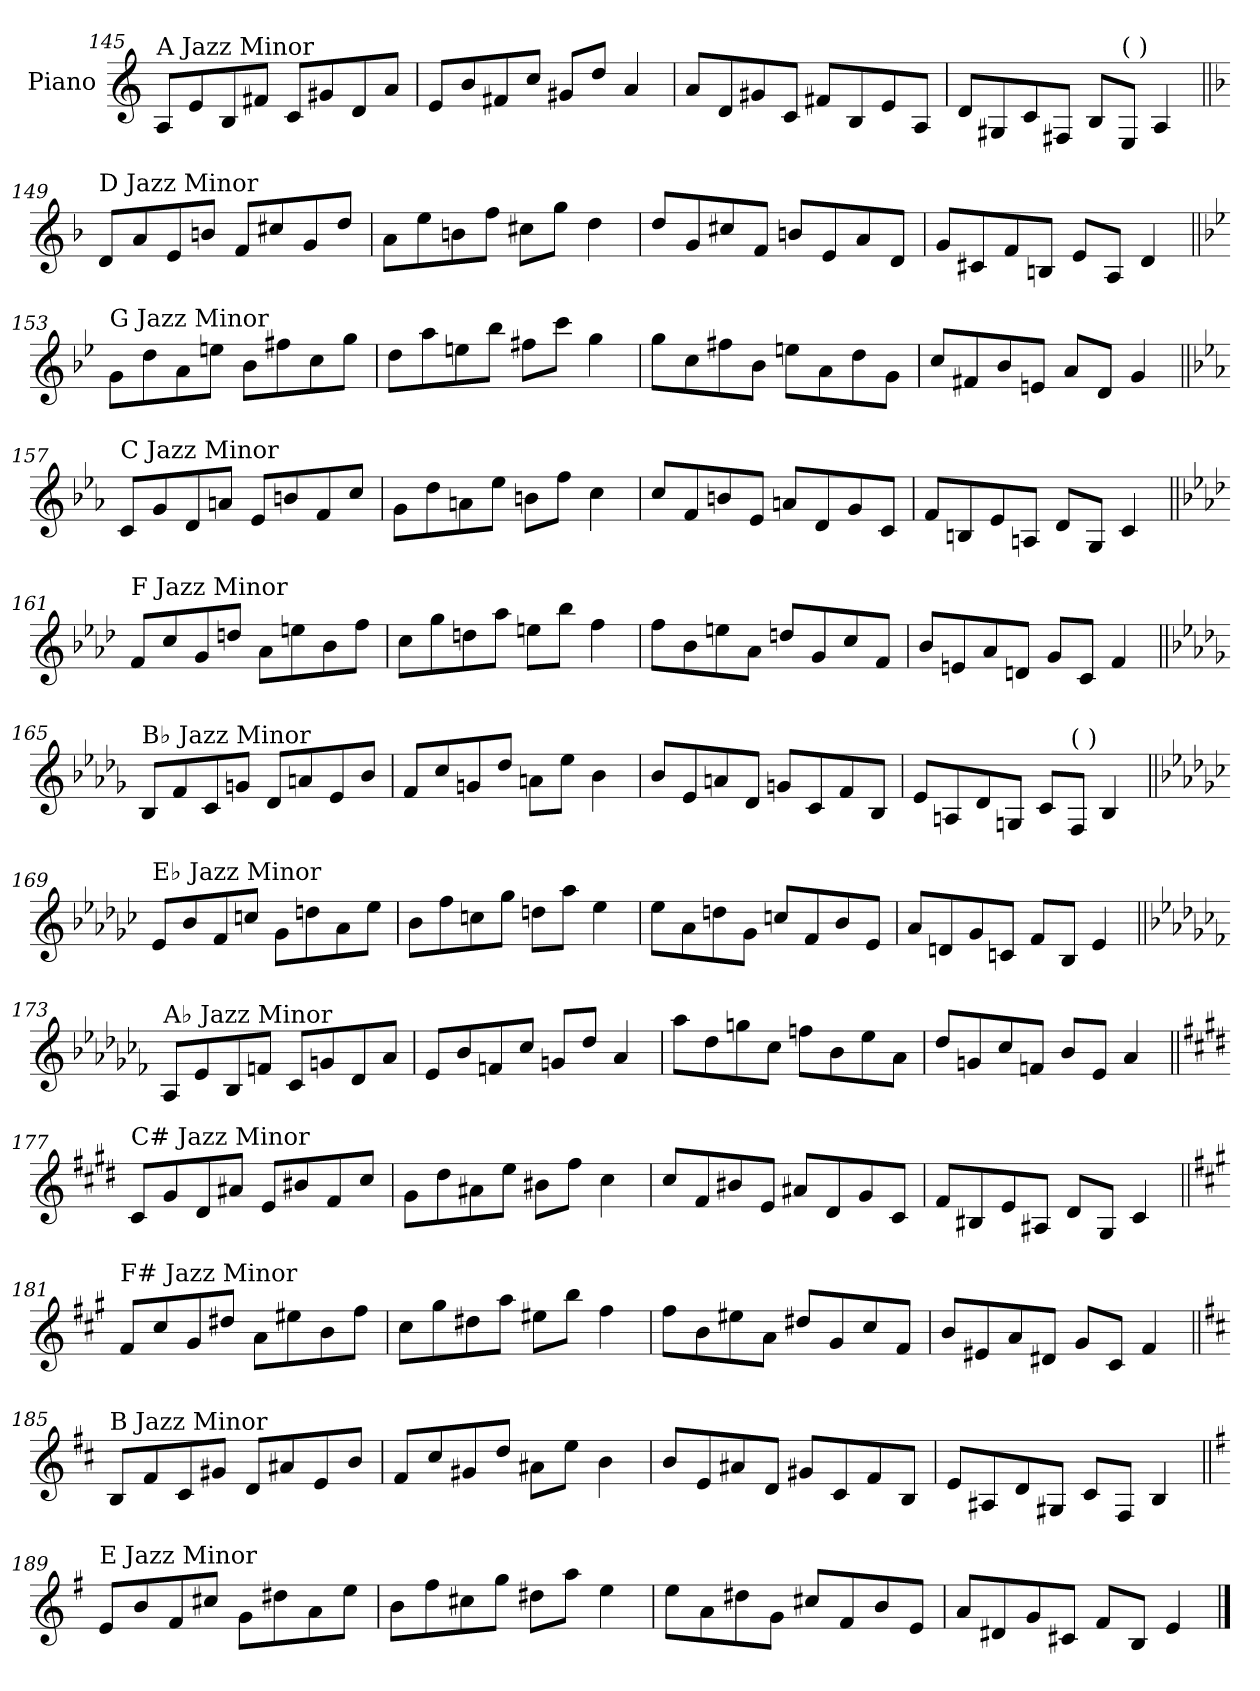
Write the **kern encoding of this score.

**kern
*part1
*staff1
*I"Piano
*I'Pno.
!!LO:PB:g=z
*clefG2
*k[]
=145
!LO:TX:a:t=A Jazz Minor
8A/L
8e/
8B/
8f#X/J
8c/L
8g#X/
8d/
8a/J
=146
8e/L
8b/
8f#X/
8cc/J
8g#X/L
8dd/J
4a/
=147
8a/L
8d/
8g#X/
8c/J
8f#X/L
8B/
8e/
8A/J
=148
8d/L
8G#X/
8c/
8F#X/J
8B/L
!LO:TX:a:t=(    )
8E/J
4A/
!!LO:LB:g=z
=149||
*k[b-]
!LO:TX:a:t=D Jazz Minor
8d/L
8a/
8e/
8bn/J
8f/L
8cc#X/
8g/
8dd/J
=150
8a\L
8ee\
8bn\
8ff\J
8cc#X\L
8gg\J
4dd\
=151
8dd/L
8g/
8cc#X/
8f/J
8bn/L
8e/
8a/
8d/J
=152
8g/L
8c#X/
8f/
8Bn/J
8e/L
8A/J
4d/
!!LO:LB:g=z
=153||
*k[b-e-]
!LO:TX:a:t=G Jazz Minor
8g\L
8dd\
8a\
8een\J
8b-\L
8ff#X\
8cc\
8gg\J
=154
8dd\L
8aa\
8een\
8bb-\J
8ff#X\L
8ccc\J
4gg\
=155
8gg\L
8cc\
8ff#X\
8b-\J
8een\L
8a\
8dd\
8g\J
=156
8cc/L
8f#X/
8b-/
8en/J
8a/L
8d/J
4g/
!!LO:LB:g=z
=157||
*k[b-e-a-]
!LO:TX:a:t=C Jazz Minor
8c/L
8g/
8d/
8an/J
8e-/L
8bn/
8f/
8cc/J
=158
8g\L
8dd\
8an\
8ee-\J
8bn\L
8ff\J
4cc\
=159
8cc/L
8f/
8bn/
8e-/J
8an/L
8d/
8g/
8c/J
=160
8f/L
8Bn/
8e-/
8An/J
8d/L
8G/J
4c/
!!LO:LB:g=z
=161||
*k[b-e-a-d-]
!LO:TX:a:t=F Jazz Minor
8f/L
8cc/
8g/
8ddn/J
8a-\L
8een\
8b-\
8ff\J
=162
8cc\L
8gg\
8ddn\
8aa-\J
8een\L
8bb-\J
4ff\
=163
8ff\L
8b-\
8een\
8a-\J
8ddn/L
8g/
8cc/
8f/J
=164
8b-/L
8en/
8a-/
8dn/J
8g/L
8c/J
4f/
!!LO:LB:g=z
=165||
*k[b-e-a-d-g-]
!LO:TX:a:t=B♭ Jazz Minor
8B-/L
8f/
8c/
8gn/J
8d-/L
8an/
8e-/
8b-/J
=166
8f/L
8cc/
8gn/
8dd-/J
8an\L
8ee-\J
4b-\
=167
8b-/L
8e-/
8an/
8d-/J
8gn/L
8c/
8f/
8B-/J
=168
8e-/L
8An/
8d-/
8Gn/J
8c/L
!LO:TX:a:t=(    )
8F/J
4B-/
!!LO:LB:g=z
=169||
*k[b-e-a-d-g-c-]
!LO:TX:a:t=E♭ Jazz Minor
8e-/L
8b-/
8f/
8ccn/J
8g-\L
8ddn\
8a-\
8ee-\J
=170
8b-\L
8ff\
8ccn\
8gg-\J
8ddn\L
8aa-\J
4ee-\
=171
8ee-\L
8a-\
8ddn\
8g-\J
8ccn/L
8f/
8b-/
8e-/J
=172
8a-/L
8dn/
8g-/
8cn/J
8f/L
8B-/J
4e-/
!!LO:LB:g=z
=173||
*k[b-e-a-d-g-c-f-]
!LO:TX:a:t=A♭ Jazz Minor
8A-/L
8e-/
8B-/
8fn/J
8c-/L
8gn/
8d-/
8a-/J
=174
8e-/L
8b-/
8fn/
8cc-/J
8gn/L
8dd-/J
4a-/
=175
8aa-\L
8dd-\
8ggn\
8cc-\J
8ffn\L
8b-\
8ee-\
8a-\J
=176
8dd-/L
8gn/
8cc-/
8fn/J
8b-/L
8e-/J
4a-/
!!LO:LB:g=z
=177||
*k[f#c#g#d#]
!LO:TX:a:t=C# Jazz Minor
8c#/L
8g#/
8d#/
8a#X/J
8e/L
8b#X/
8f#/
8cc#/J
=178
8g#\L
8dd#\
8a#X\
8ee\J
8b#X\L
8ff#\J
4cc#\
=179
8cc#/L
8f#/
8b#X/
8e/J
8a#X/L
8d#/
8g#/
8c#/J
=180
8f#/L
8B#X/
8e/
8A#X/J
8d#/L
8G#/J
4c#/
!!LO:LB:g=z
=181||
*k[f#c#g#]
!LO:TX:a:t=F# Jazz Minor
8f#/L
8cc#/
8g#/
8dd#X/J
8a\L
8ee#X\
8b\
8ff#\J
=182
8cc#\L
8gg#\
8dd#X\
8aa\J
8ee#X\L
8bb\J
4ff#\
=183
8ff#\L
8b\
8ee#X\
8a\J
8dd#X/L
8g#/
8cc#/
8f#/J
=184
8b/L
8e#X/
8a/
8d#X/J
8g#/L
8c#/J
4f#/
!!LO:LB:g=z
=185||
*k[f#c#]
!LO:TX:a:t=B Jazz Minor
8B/L
8f#/
8c#/
8g#X/J
8d/L
8a#X/
8e/
8b/J
=186
8f#/L
8cc#/
8g#X/
8dd/J
8a#X\L
8ee\J
4b\
=187
8b/L
8e/
8a#X/
8d/J
8g#X/L
8c#/
8f#/
8B/J
=188
8e/L
8A#X/
8d/
8G#X/J
8c#/L
8F#/J
4B/
!!LO:LB:g=z
=189||
*k[f#]
!LO:TX:a:t=E Jazz Minor
8e/L
8b/
8f#/
8cc#X/J
8g\L
8dd#X\
8a\
8ee\J
=190
8b\L
8ff#\
8cc#X\
8gg\J
8dd#X\L
8aa\J
4ee\
=191
8ee\L
8a\
8dd#X\
8g\J
8cc#X/L
8f#/
8b/
8e/J
=192
8a/L
8d#X/
8g/
8c#X/J
8f#/L
8B/J
4e/
==
*-
